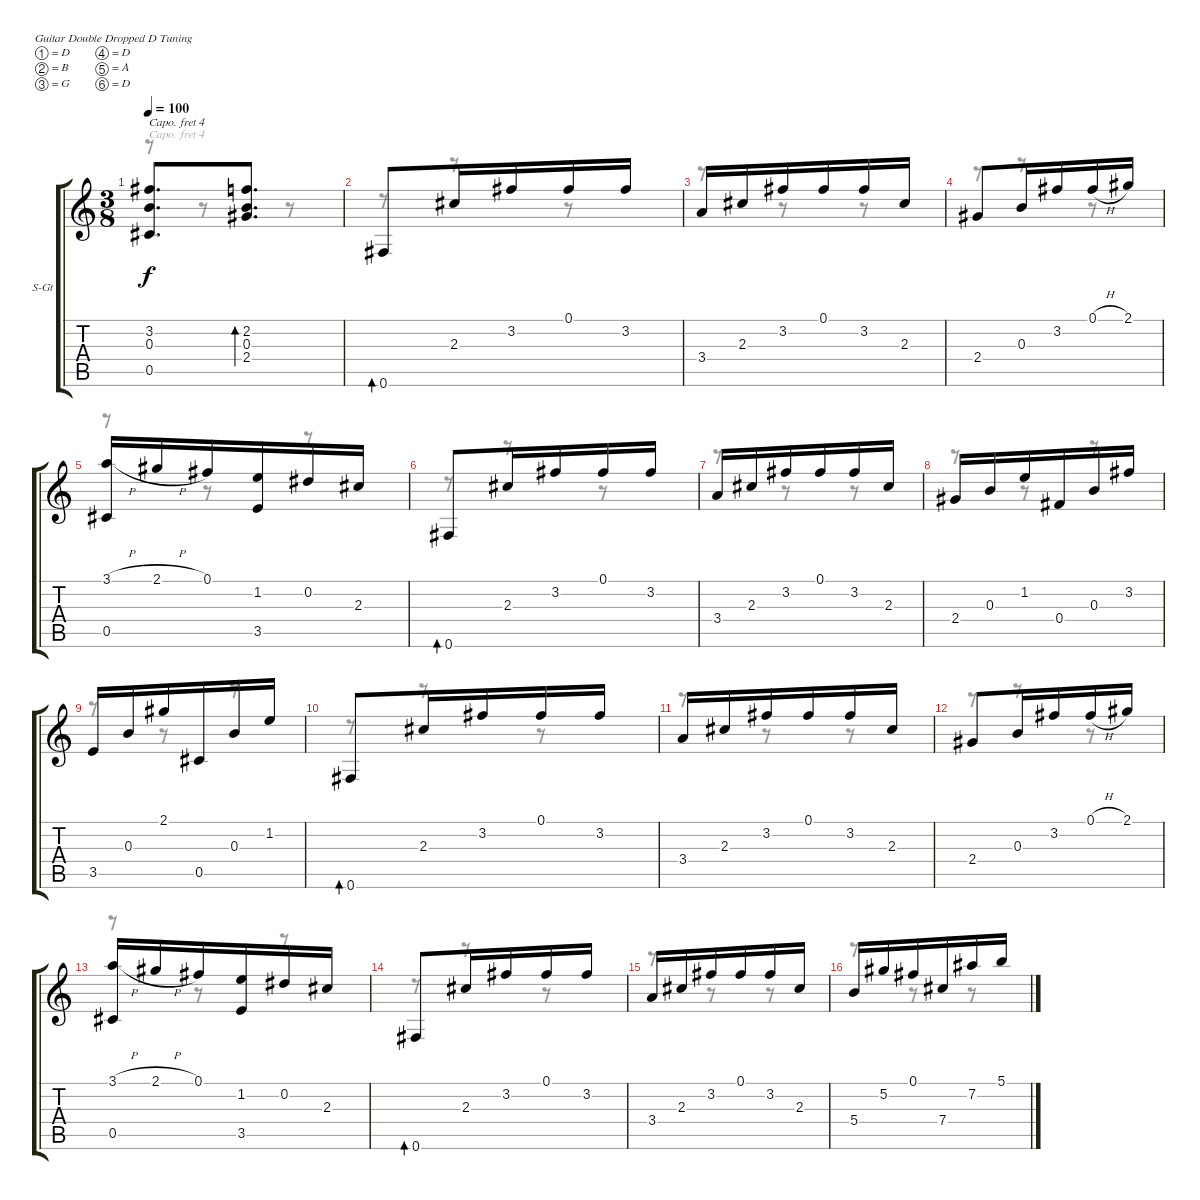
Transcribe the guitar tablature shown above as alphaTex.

\bracketExtendMode groupsimilarinstruments
\firstSystemTrackNameOrientation horizontal
\otherSystemsTrackNameOrientation horizontal
\track ("" "S-Gt") {instrument acousticguitarsteel}
\staff {score tabs}
\capo 4
\tuning (D4 B3 G3 D3 A2 D2)
\voice
\ts (3 8)
\tempo 100
\clef g2
\ks c
(3.2 0.3 0.5).8{d dy f} (2.2 0.3 2.4).8{d bd 60} |
0.6.8{bd 60} 2.3.16 3.2.16 0.1.16 3.2.16 |
3.4.16 2.3.16 3.2.16 0.1.16 3.2.16 2.3.16 |
2.4.8 0.3.16 3.2.16 0.1{h}.16 2.1.16 |
(3.1{h} 0.5).16 2.1{h}.16 0.1.16 (1.2 3.5).16 0.2.16 2.3.16 |
0.6.8{bd 60} 2.3.16 3.2.16 0.1.16 3.2.16 |
3.4.16 2.3.16 3.2.16 0.1.16 3.2.16 2.3.16 |
2.4.16 0.3.16 1.2.16 0.4.16 0.3.16 3.2.16 |
3.5.16 0.3.16 2.1.16 0.5.16 0.3.16 1.2.16 |
0.6.8{bd 60} 2.3.16 3.2.16 0.1.16 3.2.16 |
3.4.16 2.3.16 3.2.16 0.1.16 3.2.16 2.3.16 |
2.4.8 0.3.16 3.2.16 0.1{h}.16 2.1.16 |
(3.1{h} 0.5).16 2.1{h}.16 0.1.16 (1.2 3.5).16 0.2.16 2.3.16 |
0.6.8{bd 60} 2.3.16 3.2.16 0.1.16 3.2.16 |
3.4.16 2.3.16 3.2.16 0.1.16 3.2.16 2.3.16 |
5.4.16 5.2.16 0.1.16 7.4.16 7.2.16 5.1.16
\voice
\clef g2
\ottava regular
\simile none
\ks c
r.8{dy mf} r.8 r.8 |
r.8{bd 0} r.8 r.8 |
r.8 r.8 r.8 |
r.8 r.8 r.8 |
r.8 r.8 r.8 |
r.8{bd 0} r.8 r.8 |
r.8 r.8 r.8 |
r.8 r.8 r.8 |
r.8 r.8 r.8 |
r.8{bd 0} r.8 r.8 |
r.8 r.8 r.8 |
r.8 r.8 r.8 |
r.8 r.8 r.8 |
r.8{bd 0} r.8 r.8 |
r.8 r.8 r.8 |
r.8 r.8 r.8
